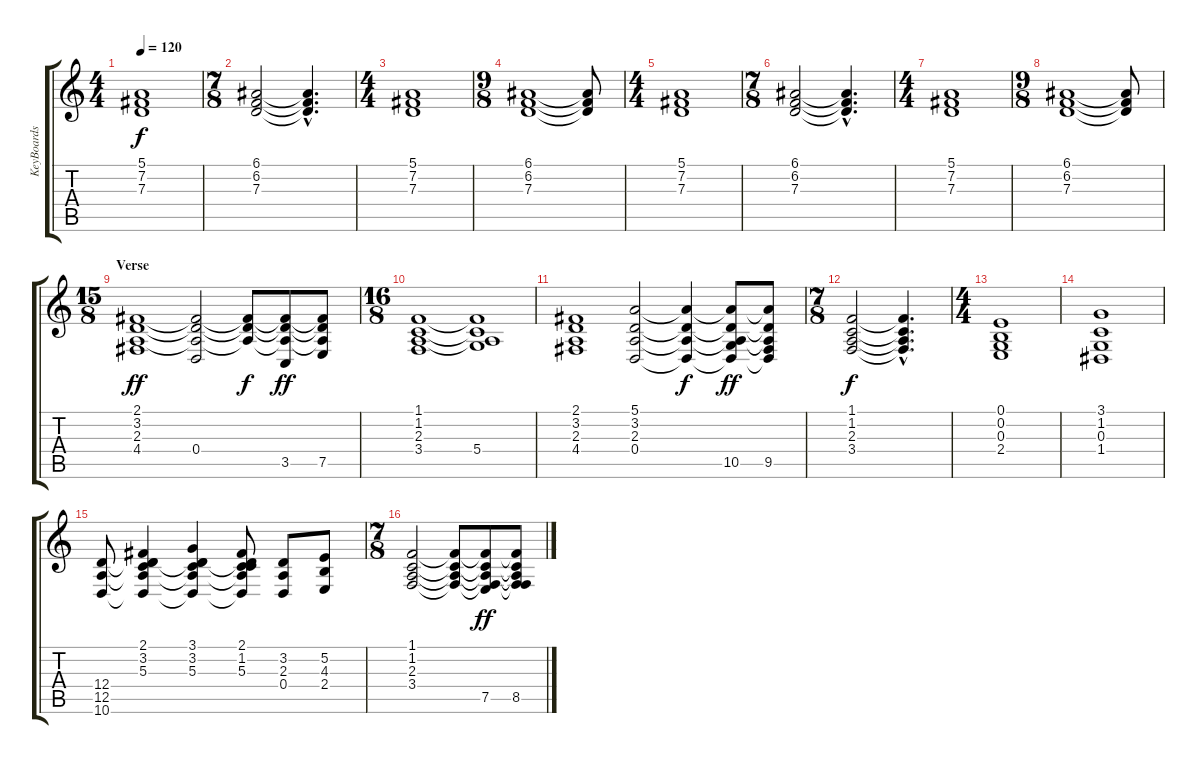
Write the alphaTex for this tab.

\track ("KeyBoards II" "KeyBoards ") {instrument stringensemble1}
\staff {score tabs}
\tuning (E4 B3 G3 D3 A2 E2) {hide}
\ts (4 4)
\tempo 120
\clef g2
\ks c
(5.1 7.2 7.3).1{dy f instrument stringensemble1} |
\ts (7 8)
(6.1 6.2 7.3).2 (6.1{hac t} 6.2{hac t} 7.3{hac t}).4{d} |
\ts (4 4)
(5.1 7.2 7.3).1 |
\ts (9 8)
(6.1 6.2 7.3).1 (6.1{t} 6.2{t} 7.3{t}).8 |
\ts (4 4)
(5.1 7.2 7.3).1 |
\ts (7 8)
(6.1 6.2 7.3).2 (6.1{hac t} 6.2{hac t} 7.3{hac t}).4{d} |
\ts (4 4)
(5.1 7.2 7.3).1 |
\ts (9 8)
(6.1 6.2 7.3).1 (6.1{t} 6.2{t} 7.3{t}).8 |
\ts (15 8)
\section ("" "Verse")
(2.1 3.2 2.3 4.4).1{dy ff} (2.1{t} 3.2{t} 2.3{t} 0.4).2 (2.1{t} 3.2{t} 2.3{t}).8{dy f} (2.1{t} 3.2{t} 2.3{t} 3.5).8{dy ff} (2.1{t} 3.2{t} 2.3{t} 7.5).8 |
\ts (16 8)
(1.1 1.2 2.3 3.4).1 (1.1{t} 1.2{t} 2.3{t} 5.4).1 |
(2.1 3.2 2.3 4.4).1 (5.1 3.2 2.3 0.4).2 (5.1{t} 3.2{t} 2.3{t} 0.4{t}).4{dy f} (5.1{t} 3.2{t} 2.3{t} 0.4{t} 10.5).8{dy ff} (5.1{t} 3.2{t} 2.3{t} 0.4{t} 9.5).8 |
\ts (7 8)
(1.1 1.2 2.3 3.4).2{dy f} (1.1{hac t} 1.2{hac t} 2.3{hac t} 3.4{hac t}).4{d} |
\ts (4 4)
(0.1 0.2 0.3 2.4).1 |
(3.1 1.2 0.3 1.4).1 |
(12.4 12.5 10.6).8 (2.1 3.2 5.3 12.4{t} 12.5{t} 10.6{t}).4 (3.1 3.2 5.3 12.4{t} 12.5{t} 10.6{t}).4 (2.1 1.2 5.3 12.4{t} 12.5{t} 10.6{t}).8 (3.2 2.3 0.4).8 (5.2 4.3 2.4).8 |
\ts (7 8)
(1.1 1.2 2.3 3.4).2 (1.1{t} 1.2{t} 2.3{t} 3.4{t}).8 (1.1{t} 1.2{t} 2.3{t} 3.4{t} 7.5).8{dy ff} (1.1{t} 1.2{t} 2.3{t} 3.4{t} 8.5).8
